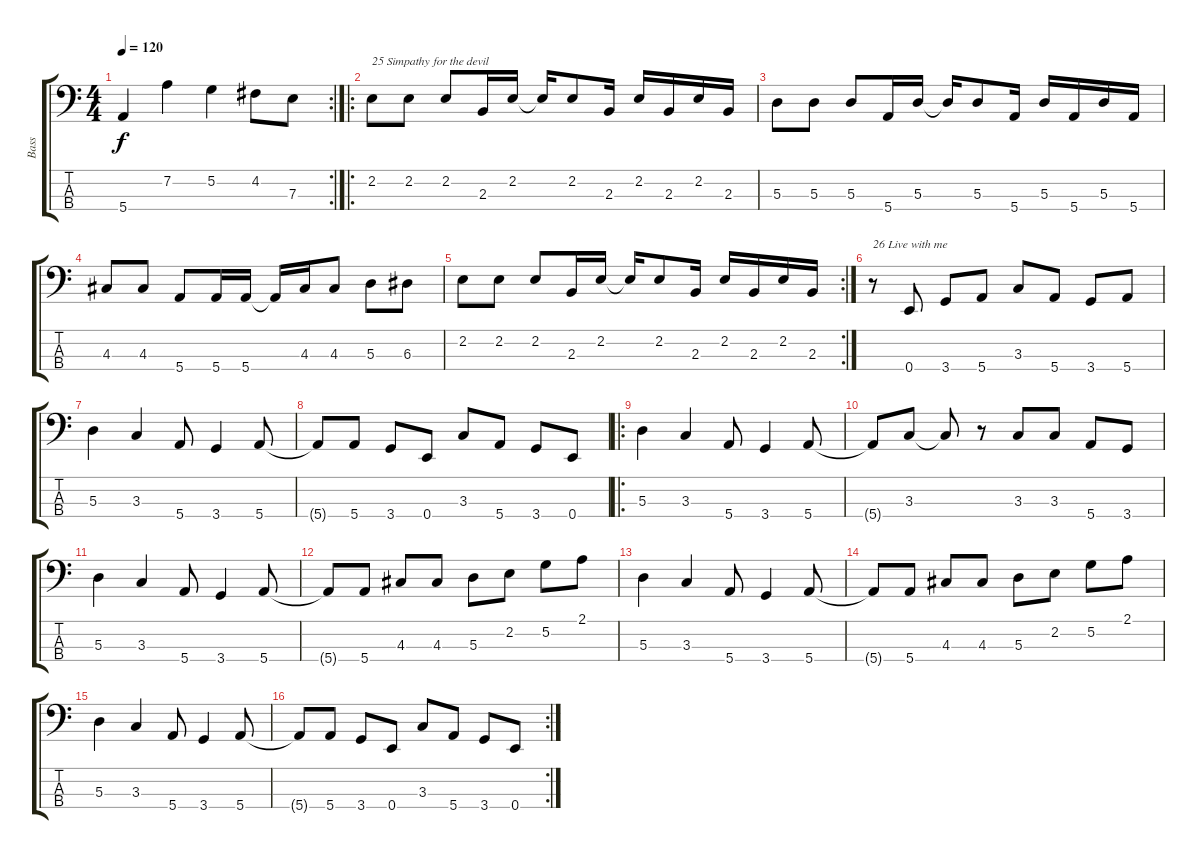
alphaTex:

\track ("Bass" "Bass") {instrument electricbassfinger}
\staff {score tabs}
\tuning (G2 D2 A1 E1) {hide}
\rc 2
\ts (4 4)
\tempo 120
\clef f4
\ks c
5.4.4{dy f} 7.2.4 5.2.4 4.2.8 7.3.8 |
\ro
2.2.8{txt "25 Simpathy for the devil"} 2.2.8 2.2.8 2.3.16 2.2.16 2.2{t}.16 2.2.8 2.3.16 2.2.16 2.3.16 2.2.16 2.3.16 |
5.3.8 5.3.8 5.3.8 5.4.16 5.3.16 5.3{t}.16 5.3.8 5.4.16 5.3.16 5.4.16 5.3.16 5.4.16 |
4.3.8 4.3.8 5.4.8 5.4.16 5.4.16 5.4{t}.16 4.3.16 4.3.8 5.3.8 6.3.8 |
\rc 2
2.2.8 2.2.8 2.2.8 2.3.16 2.2.16 2.2{t}.16 2.2.8 2.3.16 2.2.16 2.3.16 2.2.16 2.3.16 |
r.8{txt "26 Live with me"} 0.4.8 3.4.8 5.4.8 3.3.8 5.4.8 3.4.8 5.4.8 |
5.3.4 3.3.4 5.4.8 3.4.4 5.4.8 |
5.4{t}.8 5.4.8 3.4.8 0.4.8 3.3.8 5.4.8 3.4.8 0.4.8 |
\ro
5.3.4 3.3.4 5.4.8 3.4.4 5.4.8 |
5.4{t}.8 3.3.8 3.3{t}.8 r.8 3.3.8 3.3.8 5.4.8 3.4.8 |
5.3.4 3.3.4 5.4.8 3.4.4 5.4.8 |
5.4{t}.8 5.4.8 4.3.8 4.3.8 5.3.8 2.2.8 5.2.8 2.1.8 |
5.3.4 3.3.4 5.4.8 3.4.4 5.4.8 |
5.4{t}.8 5.4.8 4.3.8 4.3.8 5.3.8 2.2.8 5.2.8 2.1.8 |
5.3.4 3.3.4 5.4.8 3.4.4 5.4.8 |
\rc 2
5.4{t}.8 5.4.8 3.4.8 0.4.8 3.3.8 5.4.8 3.4.8 0.4.8
